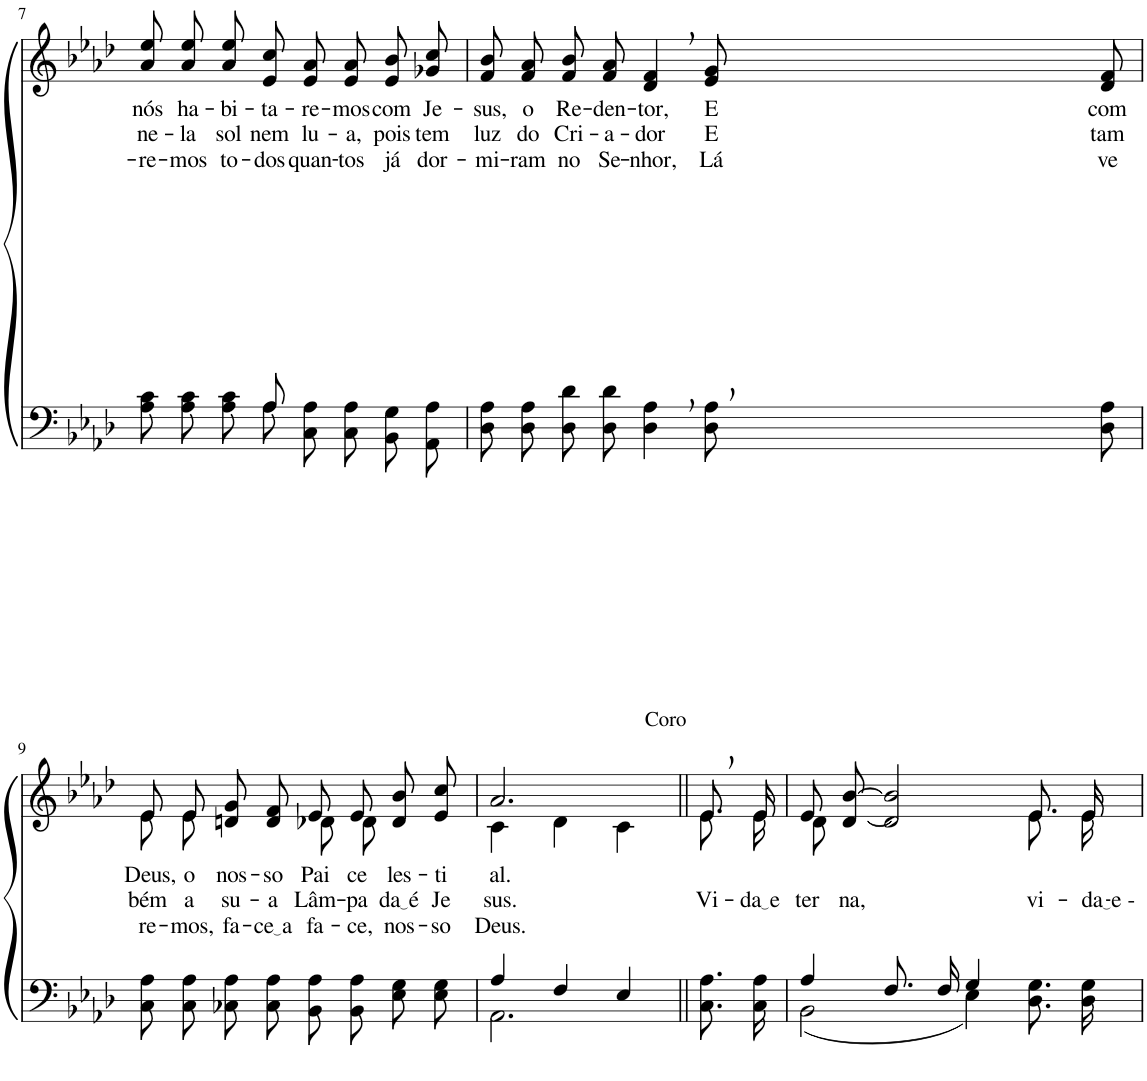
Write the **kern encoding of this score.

**kern	**kern	**text	**text	**text
*part2	*part1	*part1	*part1	*part1
*staff2	*staff1	*staff1	*staff1	*staff1
*I"Parte III e IV	*I"Parte I e II	*	*	*
!!LO:PB:g=z
*clefF4	*clefG2	*	*	*
*k[b-e-a-d-]	*k[b-e-a-d-]	*	*	*
*M4/4	*M4/4	*	*	*
=7	=7	=7	=7	=7
*^	*	*	*	*
!	!	!	!LO:LY:b	!LO:LY:b	!LO:LY:b
4.ryy	8A-\ 8c\L	8a-\ 8ee-\L	nós	ne-	-re-
!	!	!	!LO:LY:b	!LO:LY:b	!LO:LY:b
.	8A-\ 8c\J	8a-\ 8ee-\J	ha-	-la	-mos
!	!	!	!LO:LY:b	!LO:LY:b	!LO:LY:b
.	8A-\ 8c\L	8a-\ 8ee-\L	-bi-	sol	to-
!	!	!	!LO:LY:b	!LO:LY:b	!LO:LY:b
8A-/	8A-\J	8e-\ 8cc\J	-ta-	nem	-dos
!	!	!	!LO:LY:b	!LO:LY:b	!LO:LY:b
2ryy	8C\ 8A-\L	8e-/ 8a-/L	-re-	lu-	quan-
!	!	!	!LO:LY:b	!LO:LY:b	!LO:LY:b
.	8C\ 8A-\J	8e-/ 8a-/J	-mos	-a,	-tos
!	!	!	!LO:LY:b	!LO:LY:b	!LO:LY:b
.	8BB-\ 8G\L	8e-/ 8b-/L	com	pois	já
!	!	!	!LO:LY:b	!LO:LY:b	!LO:LY:b
.	8AA-\ 8A-\J	8g-X/ 8cc/J	Je-	tem	dor-
=8	=8	=8	=8	=8	=8
!	!	!	!LO:LY:b	!LO:LY:b	!LO:LY:b
*v	*v	*	*	*	*
8D-\ 8A-\L	8f/ 8b-/L	-sus,	luz	-mi-
!	!	!LO:LY:b	!LO:LY:b	!LO:LY:b
8D-\ 8A-\J	8f/ 8a-/J	o	do	-ram
!	!	!LO:LY:b	!LO:LY:b	!LO:LY:b
8D-\ 8d-\L	8f/ 8b-/L	Re-	Cri-	no
!	!	!LO:LY:b	!LO:LY:b	!LO:LY:b
8D-\ 8d-\J	8f/ 8a-/J	-den-	-a-	Se-
!	!	!LO:LY:b	!LO:LY:b	!LO:LY:b
4D-\, 4A-\,	4d-/, 4f/,	-tor,	-dor	-nhor,
!	!	!LO:LY:b	!LO:LY:b	!LO:LY:b
8D-,\ 8A-,\L	8e-,/ 8g,/L	E	E	Lá
!	!	!LO:LY:b	!LO:LY:b	!LO:LY:b
8D-\ 8A-\J	8d-/ 8f/J	com	tam-	ve-
!!LO:LB:g=z
=9	=9	=9	=9	=9
*	*^	*	*	*
!	!	!	!LO:LY:b	!LO:LY:b	!LO:LY:b
8C\ 8A-\L	8e-/L	8e-\L	Deus,	-bém	-re-
!	!	!	!LO:LY:b	!LO:LY:b	!LO:LY:b
8C\ 8A-\J	8e-/J	8e-\J	o	a	-mos,
!	!	!	!LO:LY:b	!LO:LY:b	!LO:LY:b
8C-X\ 8A-\L	8dn/ 8g/L	4ryy	nos-	su-	fa-
!	!	!	!LO:LY:b	!LO:LY:b	!LO:LY:b
8C-\ 8A-\J	8d/ 8f/J	.	-so	-a	ce a
!	!	!	!LO:LY:b	!LO:LY:b	!LO:LY:b
8BB-\ 8A-\L	8e-/L	8d-X\L	Pai	Lâm-	fa-
!	!	!	!LO:LY:b	!LO:LY:b	!LO:LY:b
8BB-\ 8A-\J	8e-/J	8d-\J	ce-	-pa-	-ce,
!	!	!	!LO:LY:b	!LO:LY:b	!LO:LY:b
8E-\ 8G\L	8d-/ 8b-/L	4ryy	-les-	da é	nos-
!	!	!	!LO:LY:b	!LO:LY:b	!LO:LY:b
8E-\ 8G\J	8e-/ 8cc/J	.	-ti-	Je-	-so
=10	=10	=10	=10	=10	=10
*^	*	*	*	*	*
!	!	!	!	!LO:LY:b	!LO:LY:b	!LO:LY:b
4A-/	2.AA-\	2.a-/	4c\	-al.	-sus.	Deus.
4F/	.	.	4d-\	.	.	.
!	!	!	!LO:TX:a:t=Coro	!	!	!
4E-/	.	.	4c\	.	.	.
*v	*v	*	*	*	*	*
=11||	=11||	=11||	=11||	=11||	=11||
!	!	!	!	!LO:LY:b	!
8.C\ 8.A-\L	8.e-\L	8.e-/L	.	Vi-	.
!	!	!	!	!LO:LY:b	!
16C\ 16A-\Jk	16e-\Jk	16e-/Jk	.	da e	.
=12	=12	=12	=12	=12	=12
*^	*	*	*	*	*
!	!	!	!	!	!LO:LY:b	!
4A-/	(2BB-\	8e-/L	8d-\L	.	ter-	.
!	!	!	!	!	!LO:LY:b	!
.	.	[8d-/ [8b-/J	8ryy	.	-na,	.
*	*	*v	*v	*	*	*
8.F/L	.	2d-/] 2b-/]	.	.	.
16F/Jk	.	.	.	.	.
4G/	4E-\)	.	.	.	.
*	*	*^	*	*	*
!	!	!	!	!	!LO:LY:b	!
4ryy	8.D-\ 8.G\L	8.e-/L	8.e-\	.	vi-	.
!	!	!	!	!	!LO:LY:b	!
.	16D-\ 16G\Jk	16e-/Jk	16e-\Jk	.	da e -	.
*v	*v	*	*	*	*	*
*	*v	*v	*	*	*
=	=	=	=	=
*-	*-	*-	*-	*-
